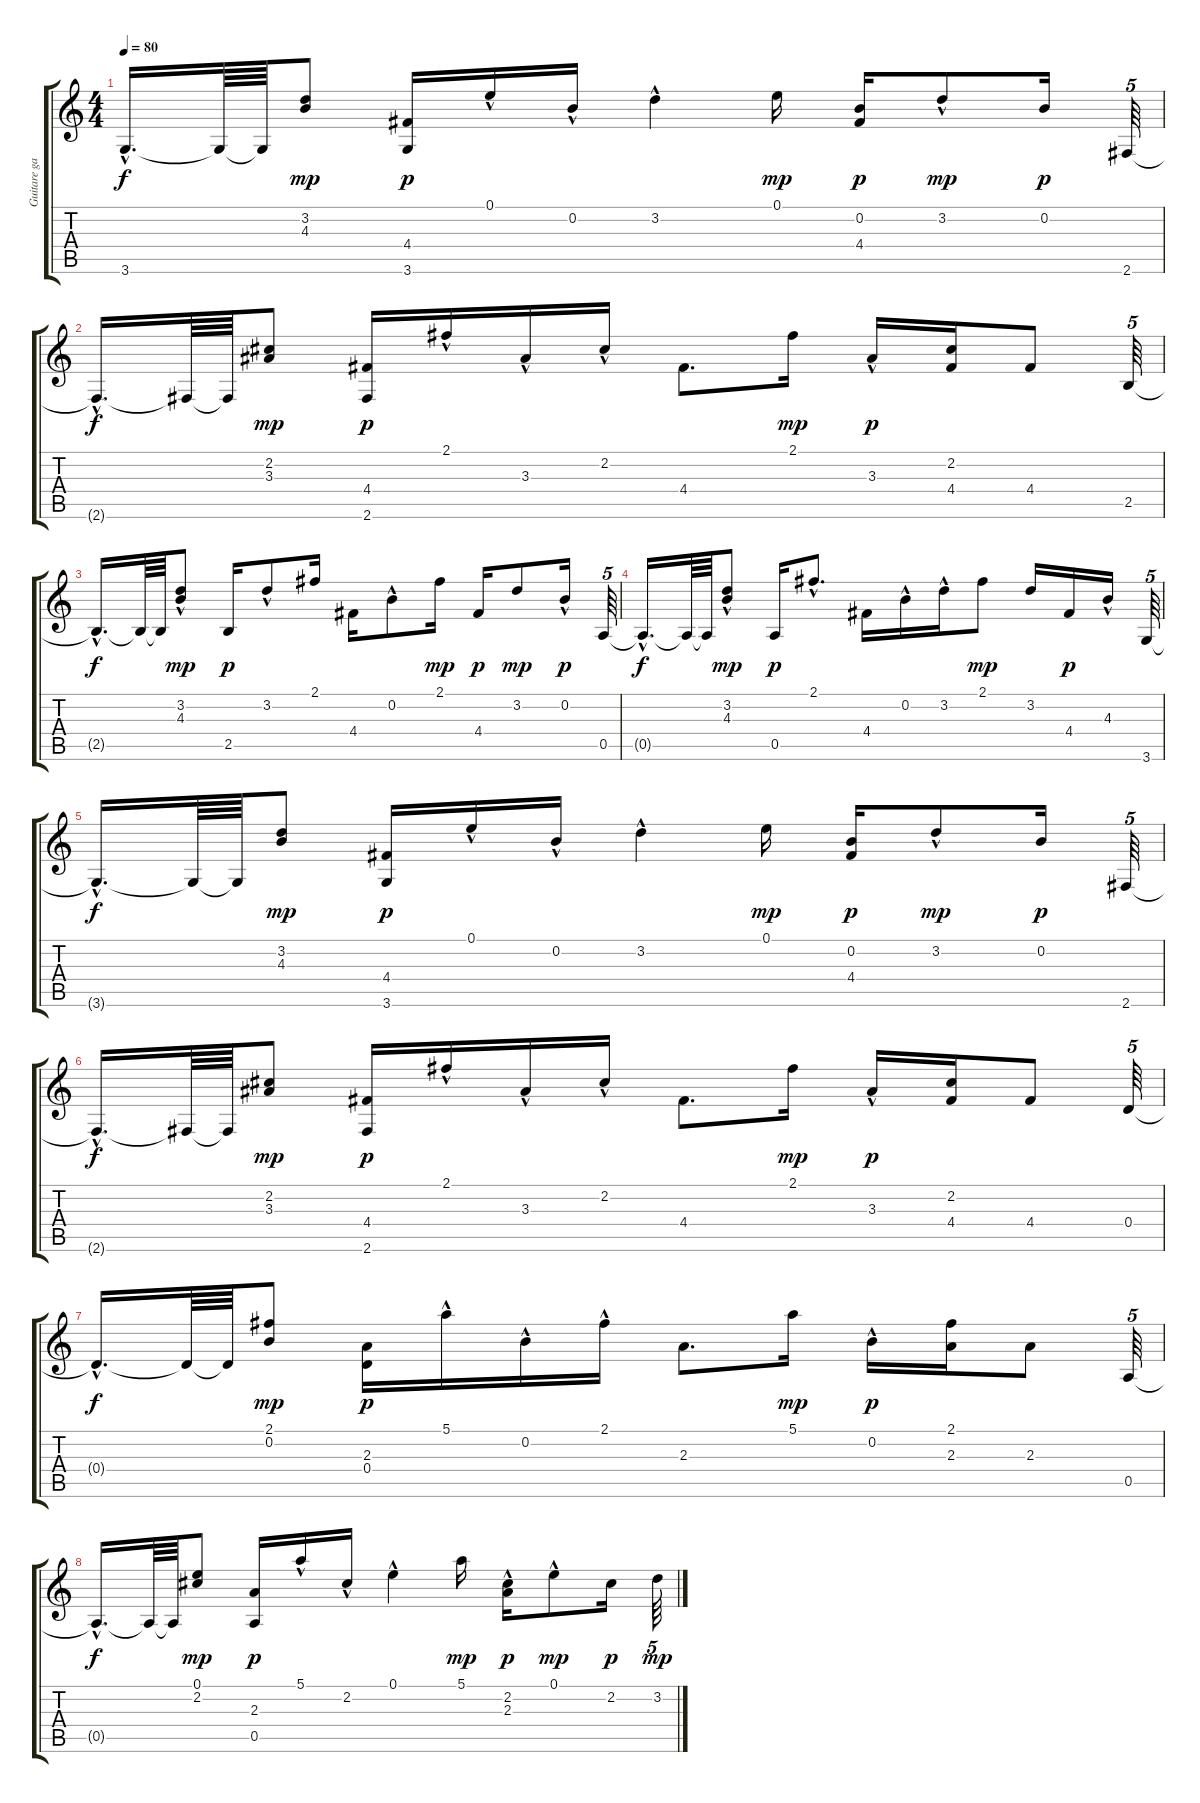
\track ("Guitare gauche" "Guitare ga") {instrument acousticguitarsteel}
\staff {score tabs}
\tuning (E4 B3 G3 D3 A2 E2) {hide}
\ts (4 4)
\tempo 80
\clef g2
\ks c
3.6{hac t}.16{d dy f} 3.6{t}.64 3.6{t}.64 (3.2 4.3).8{dy mp} (4.4 3.6).16{dy p} 0.1{hac}.16 0.2{hac}.16 3.2{hac}.4 0.1.16{dy mp} (0.2 4.4).16{dy p} 3.2{hac}.8{dy mp} 0.2.16{dy p} 2.6.64{tu (5 4)} |
2.6{hac t}.16{d dy f} 2.6{t}.64 2.6{t}.64 (2.2 3.3).8{dy mp} (4.4 2.6).16{dy p} 2.1{hac}.16 3.3{hac}.16 2.2{hac}.16 4.4.8{d} 2.1.16{dy mp} 3.3{hac}.16{dy p} (2.2 4.4).16 4.4.8 2.5.64{tu (5 4)} |
2.5{hac t}.16{d dy f} 2.5{t}.64 2.5{t}.64 (3.2{hac} 4.3{hac}).8{dy mp} 2.5.16{dy p} 3.2{hac}.8 2.1.16 4.4.16 0.2{hac}.8 2.1.16{dy mp} 4.4.16{dy p} 3.2.8{dy mp} 0.2{hac}.16{dy p} 0.5.64{tu (5 4)} |
0.5{hac t}.16{d dy f} 0.5{t}.64 0.5{t}.64 (3.2 4.3{hac}).8{dy mp} 0.5.16{dy p} 2.1{hac}.8{d} 4.4.16 0.2{hac}.16 3.2{hac}.16 2.1.8{dy mp} 3.2.16 4.4.16{dy p} 4.3{hac}.16 3.6.64{tu (5 4)} |
3.6{hac t}.16{d dy f} 3.6{t}.64 3.6{t}.64 (3.2 4.3).8{dy mp} (4.4 3.6).16{dy p} 0.1{hac}.16 0.2{hac}.16 3.2{hac}.4 0.1.16{dy mp} (0.2 4.4).16{dy p} 3.2{hac}.8{dy mp} 0.2.16{dy p} 2.6.64{tu (5 4)} |
2.6{hac t}.16{d dy f} 2.6{t}.64 2.6{t}.64 (2.2 3.3).8{dy mp} (4.4 2.6).16{dy p} 2.1{hac}.16 3.3{hac}.16 2.2{hac}.16 4.4.8{d} 2.1.16{dy mp} 3.3{hac}.16{dy p} (2.2 4.4).16 4.4.8 0.4.64{tu (5 4)} |
0.4{hac t}.16{d dy f} 0.4{t}.64 0.4{t}.64 (2.1 0.2).8{dy mp} (2.3 0.4).16{dy p} 5.1{hac}.16 0.2{hac}.16 2.1{hac}.16 2.3.8{d} 5.1.16{dy mp} 0.2{hac}.16{dy p} (2.1 2.3).16 2.3.8 0.5.64{tu (5 4)} |
0.5{hac t}.16{d dy f} 0.5{t}.64 0.5{t}.64 (0.1 2.2).8{dy mp} (2.3 0.5).16{dy p} 5.1{hac}.16 2.2{hac}.16 0.1{hac}.4 5.1.16{dy mp} (2.2{hac} 2.3).16{dy p} 0.1{hac}.8{dy mp} 2.2.16{dy p} 3.2.64{tu (5 4) dy mp}
